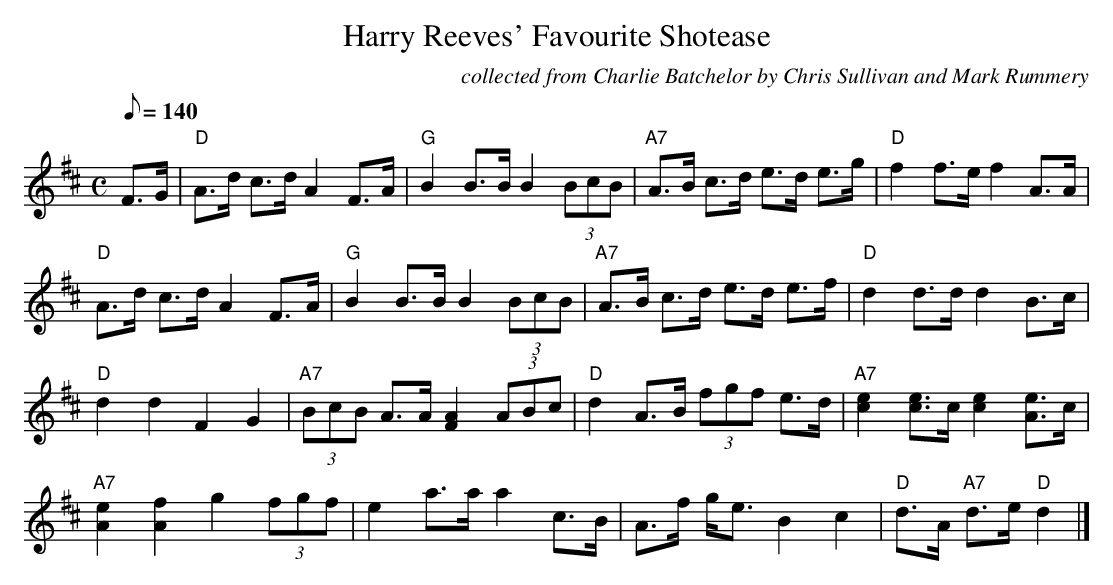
X:1
T:Harry Reeves' Favourite Shotease
M:C
L:1/8
Q:140
C:collected from Charlie Batchelor by Chris Sullivan and Mark Rummery
K:D
F>G|"D"A>d c>d A2 F>A|"G"B2 B>BB2 (3BcB|"A7"A>B c>d e>d e>g|"D"f2f>ef2A3/2A/|
"D"A>d c>d A2 F>A|"G"B2 B>BB2 (3BcB|"A7"A>B c>d e>d e>f|"D"d2d>dd2B>c|
"D"d2d2F2G2|"A7"(3BcB A>A [A2F2] (3ABc|"D"d2A>B (3fgf e>d|"A7"[e2c2] [e3/2c3/2]c/ [e2c2] [e3/2A3/2]c/|
"A7"[e2A2] [f2A2] g2 (3fgf|e2a>aa2 c>B|A>f g<eB2c2|"D"d>A "A7"d>e "D"d2|]
